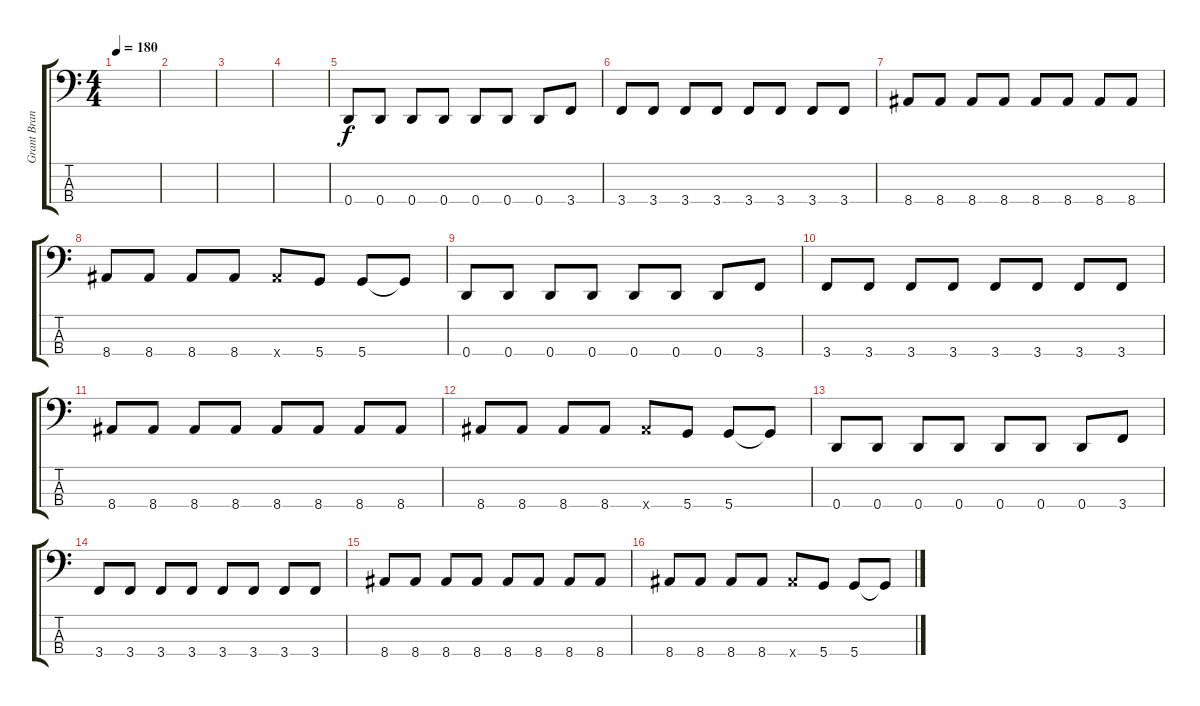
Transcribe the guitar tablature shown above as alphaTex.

\track ("Grant Brandell" "Grant Bran") {instrument electricbassfinger}
\staff {score tabs}
\tuning (G2 D2 A1 D1) {hide}
\ts (4 4)
\tempo 180
\clef f4
\ks c
|
|
|
|
0.4.8 0.4.8 0.4.8 0.4.8 0.4.8 0.4.8 0.4.8 3.4.8 |
3.4.8 3.4.8 3.4.8 3.4.8 3.4.8 3.4.8 3.4.8 3.4.8 |
8.4.8 8.4.8 8.4.8 8.4.8 8.4.8 8.4.8 8.4.8 8.4.8 |
8.4.8 8.4.8 8.4.8 8.4.8 8.4{x}.8 5.4.8 5.4.8 5.4{t}.8 |
0.4.8 0.4.8 0.4.8 0.4.8 0.4.8 0.4.8 0.4.8 3.4.8 |
3.4.8 3.4.8 3.4.8 3.4.8 3.4.8 3.4.8 3.4.8 3.4.8 |
8.4.8 8.4.8 8.4.8 8.4.8 8.4.8 8.4.8 8.4.8 8.4.8 |
8.4.8 8.4.8 8.4.8 8.4.8 8.4{x}.8 5.4.8 5.4.8 5.4{t}.8 |
0.4.8 0.4.8 0.4.8 0.4.8 0.4.8 0.4.8 0.4.8 3.4.8 |
3.4.8 3.4.8 3.4.8 3.4.8 3.4.8 3.4.8 3.4.8 3.4.8 |
8.4.8 8.4.8 8.4.8 8.4.8 8.4.8 8.4.8 8.4.8 8.4.8 |
8.4.8 8.4.8 8.4.8 8.4.8 8.4{x}.8 5.4.8 5.4.8 5.4{t}.8
